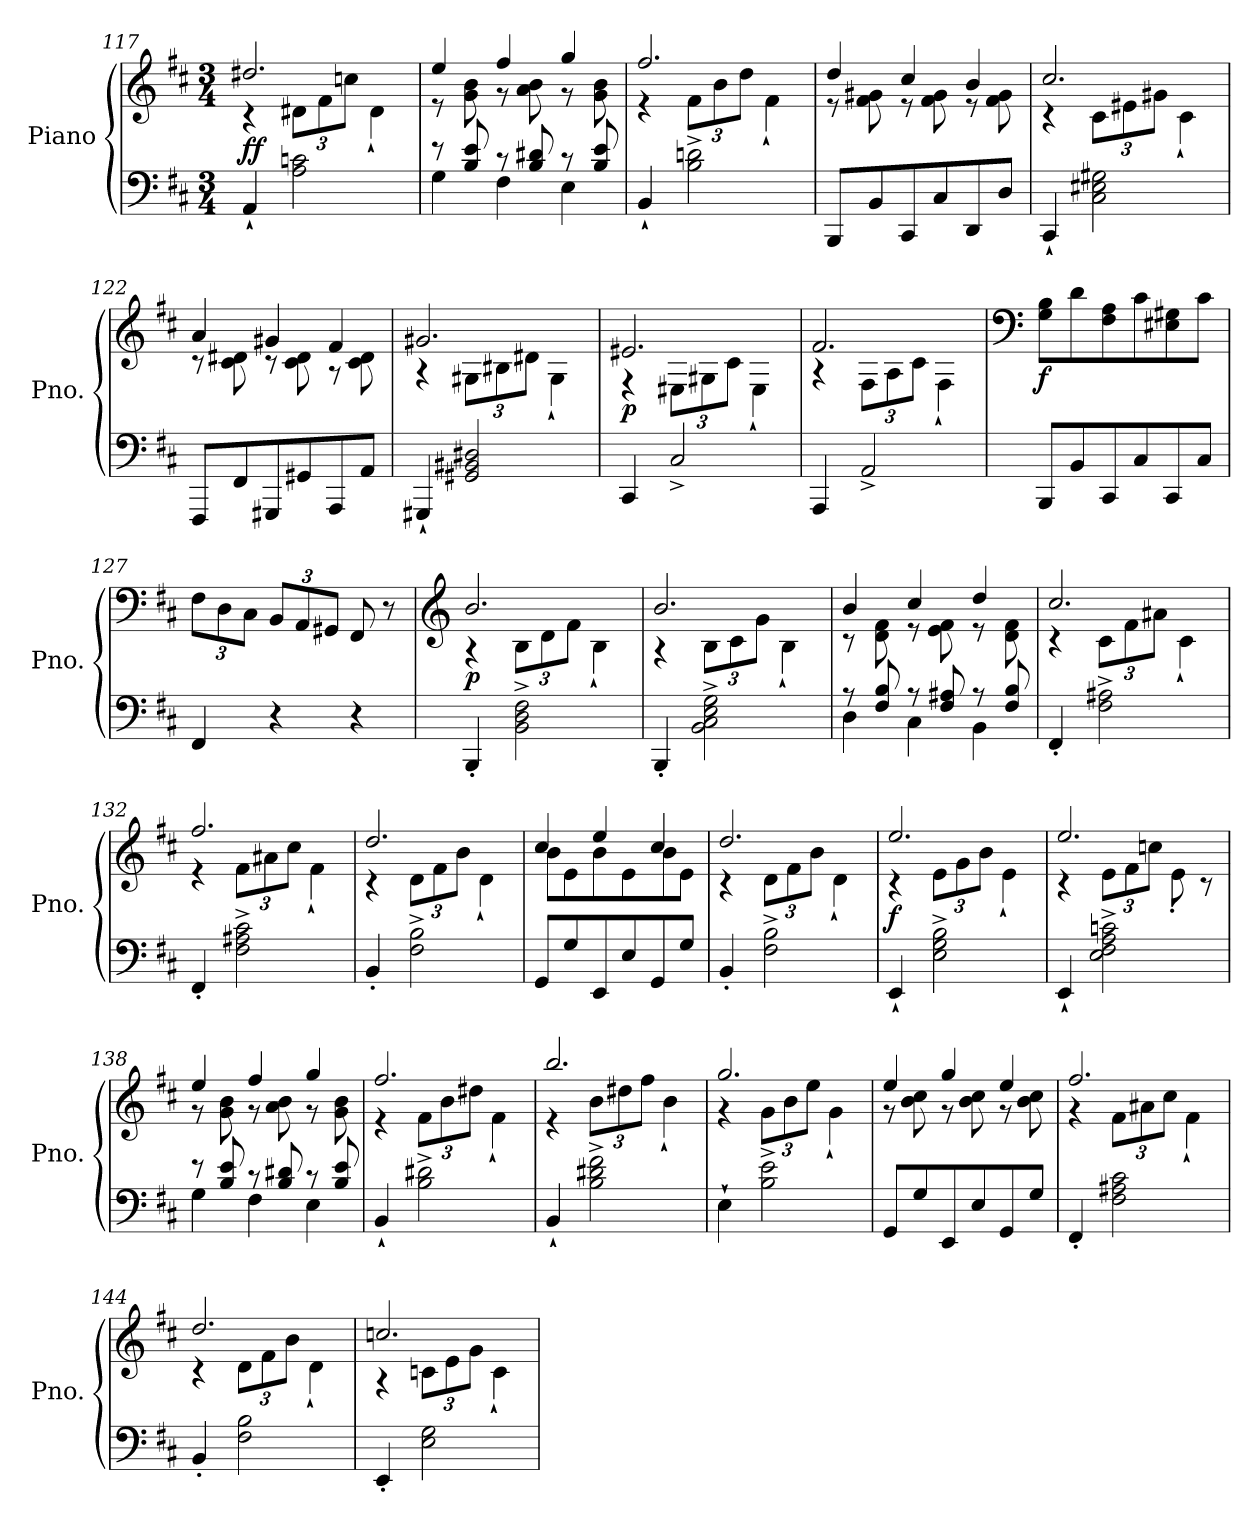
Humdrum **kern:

**kern	**kern	**dynam
*part1	*part1	*part1
*staff2	*staff1	*staff1/2
*I"Piano	*	*
*I'Pno.	*	*
!!LO:LB:g=z
*clefF4	*clefG2	*
*k[f#c#]	*k[f#c#]	*
*M3/4	*M3/4	*
=117	=117	=117
*	*^	*
!	!	!	!LO:DY:b
4AA`/	2.dd#X/	4r	ff
*	*	*Xbrackettup	*
2A\ 2cn\	.	12d#X\L	.
.	.	12f#\	.
.	.	12ccn\J	.
.	.	4d#`\	.
=118	=118	=118	=118
*^	*	*	*
8r	4G\	4ee/	8r	.
8B/ 8e/	.	.	8g\ 8b\	.
8r	4F#\	4ff#/	8r	.
8B/ 8d#X/	.	.	8a\ 8b\	.
8r	4E\	4gg/	8r	.
8B/ 8e/	.	.	8g\ 8b\	.
*v	*v	*	*	*
=119	=119	=119	=119
4BB`/	2.ff#/	4r	.
2B\^ 2dn\^	.	12f#\L	.
.	.	12b\	.
.	.	12dd\J	.
.	.	4f#`\	.
=120	=120	=120	=120
8BBB/L	4dd/	8r	.
8BB/	.	8f#\ 8g#X\	.
8CC#/	4cc#/	8r	.
8C#/	.	8f#\ 8g#\	.
8DD/	4b/	8r	.
8D/J	.	8f#\ 8g#\	.
=121	=121	=121	=121
4CC#`/	2.cc#/	4r	.
2C#\ 2E#X\ 2G#X\	.	12c#\L	.
.	.	12e#X\	.
.	.	12g#X\J	.
.	.	4c#`\	.
!!LO:LB:g=z	!!
=122	=122	=122	=122
8FFF#/L	4a/	8r	.
8FF#/	.	8c#\ 8d#X\	.
8GGG#X/	4g#X/	8r	.
8GG#X/	.	8c#\ 8d#\	.
8AAA/	4f#/	8r	.
8AA/J	.	8c#\ 8d#\	.
=123	=123	=123	=123
4GGG#X`/	2.g#X/	4r	.
2GG#X/ 2BB#X/ 2D#X/	.	12G#X\L	.
.	.	12B#X\	.
.	.	12d#X\J	.
.	.	4G#`\	.
=124	=124	=124	=124
!	!	!	!LO:DY:b
4CC#/	2.e#X/	4r	p
2C#^/	.	12E#X\L	.
.	.	12G#X\	.
.	.	12c#\J	.
.	.	4E#`\	.
=125	=125	=125	=125
4AAA/	2.f#/	4r	.
2AA^/	.	12F#\L	.
.	.	12A\	.
.	.	12c#\J	.
.	.	4F#`\	.
*	*v	*v	*
=126	=126	=126
*	*clefF4	*
*	*^	*
!	!	!	!LO:DY:b
*	*v	*v	*
8BBB/L	8G\ 8B\L	f
8BB/	8d\	.
8CC#/	8F#\ 8A\	.
8C#/	8c#\	.
8CC#/	8E#X\ 8G#X\	.
8C#/J	8c#\J	.
!!LO:LB:g=z
=127	=127	=127
4FF#/	12F#\L	.
.	12D\	.
.	12C#\J	.
4r	12BB/L	.
.	12AA/	.
.	12GG#X/J	.
4r	8FF#/	.
.	8r	.
=128	=128	=128
*	*clefG2	*
*	*^	*
!	!	!	!LO:DY:b
4BBB'/	2.b/	4r	p
2BB\^ 2D\^ 2F#\^	.	12B\L	.
.	.	12d\	.
.	.	12f#\J	.
.	.	4B`\	.
=129	=129	=129	=129
4BBB'/	2.b/	4r	.
2BB\^ 2C#\^ 2E\^ 2G\^	.	12B\L	.
.	.	12c#\	.
.	.	12g\J	.
.	.	4B`\	.
=130	=130	=130	=130
*^	*	*	*
8r	4D\	4b/	8r	.
8F#/ 8B/	.	.	8d\ 8f#\	.
8r	4C#\	4cc#/	8r	.
8F#/ 8A#X/	.	.	8e\ 8f#\	.
8r	4BB\	4dd/	8r	.
8F#/ 8B/	.	.	8d\ 8f#\	.
*v	*v	*	*	*
=131	=131	=131	=131
4FF#'/	2.cc#/	4r	.
2F#\^ 2A#X\^	.	12c#\L	.
.	.	12f#\	.
.	.	12a#X\J	.
.	.	4c#`\	.
=132	=132	=132	=132
4FF#'/	2.ff#/	4r	.
2F#\^ 2A#X\^ 2c#\^	.	12f#\L	.
.	.	12a#X\	.
.	.	12cc#\J	.
.	.	4f#`\	.
!!LO:LB:g=z	!!
=133	=133	=133	=133
4BB'/	2.dd/	4r	.
2F#\^ 2B\^	.	12d\L	.
.	.	12f#\	.
.	.	12b\J	.
.	.	4d`\	.
=134	=134	=134	=134
8GG/L	4cc#/	8b\L	.
8G/	.	8e\	.
8EE/	4ee/	8b\	.
8E/	.	8e\	.
8GG/	4cc#/	8b\	.
8G/J	.	8e\J	.
=135	=135	=135	=135
4BB'/	2.dd/	4r	.
2F#\^ 2B\^	.	12d\L	.
.	.	12f#\	.
.	.	12b\J	.
.	.	4d`\	.
=136	=136	=136	=136
!	!	!	!LO:DY:b
4EE`/	2.ee/	4r	f
2E\^ 2G\^ 2B\^	.	12e\L	.
.	.	12g\	.
.	.	12b\J	.
.	.	4e`\	.
=137	=137	=137	=137
4EE`/	2.ee/	4r	.
2E\^ 2F#\^ 2A\^ 2cn\^	.	12e\L	.
.	.	12f#\	.
.	.	12ccn\J	.
.	.	8e'\	.
.	.	8r	.
=138	=138	=138	=138
*^	*	*	*
8r	4G\	4ee/	8r	.
8B/ 8e/	.	.	8g\ 8b\	.
8r	4F#\	4ff#/	8r	.
8B/ 8d#X/	.	.	8a\ 8b\	.
8r	4E\	4gg/	8r	.
8B/ 8e/	.	.	8g\ 8b\	.
*v	*v	*	*	*
!!LO:PB:g=z	!!
=139	=139	=139	=139
4BB`/	2.ff#/	4r	.
2B\^ 2d#X\^	.	12f#\L	.
.	.	12b\	.
.	.	12dd#X\J	.
.	.	4f#`\	.
=140	=140	=140	=140
4BB`/	2.bb/	4r	.
2B\^ 2d#X\^ 2f#\^	.	12b\L	.
.	.	12dd#X\	.
.	.	12ff#\J	.
.	.	4b`\	.
=141	=141	=141	=141
4E`\	2.gg/	4r	.
2B\^ 2e\^	.	12g\L	.
.	.	12b\	.
.	.	12ee\J	.
.	.	4g`\	.
=142	=142	=142	=142
8GG/L	4ee/	8r	.
8G/	.	8b\ 8cc#\	.
8EE/	4gg/	8r	.
8E/	.	8b\ 8cc#\	.
8GG/	4ee/	8r	.
8G/J	.	8b\ 8cc#\	.
=143	=143	=143	=143
4FF#'/	2.ff#/	4r	.
2F#\ 2A#X\ 2c#\	.	12f#\L	.
.	.	12a#X\	.
.	.	12cc#\J	.
.	.	4f#`\	.
=144	=144	=144	=144
4BB'/	2.dd/	4r	.
2F#\ 2B\	.	12d\L	.
.	.	12f#\	.
.	.	12b\J	.
.	.	4d`\	.
!!LO:LB:g=z	!!
=145	=145	=145	=145
4EE'/	2.ccn/	4r	.
2E\ 2G\	.	12cn\L	.
.	.	12e\	.
.	.	12g\J	.
.	.	4c`\	.
*	*v	*v	*
=	=	=
*-	*-	*-
